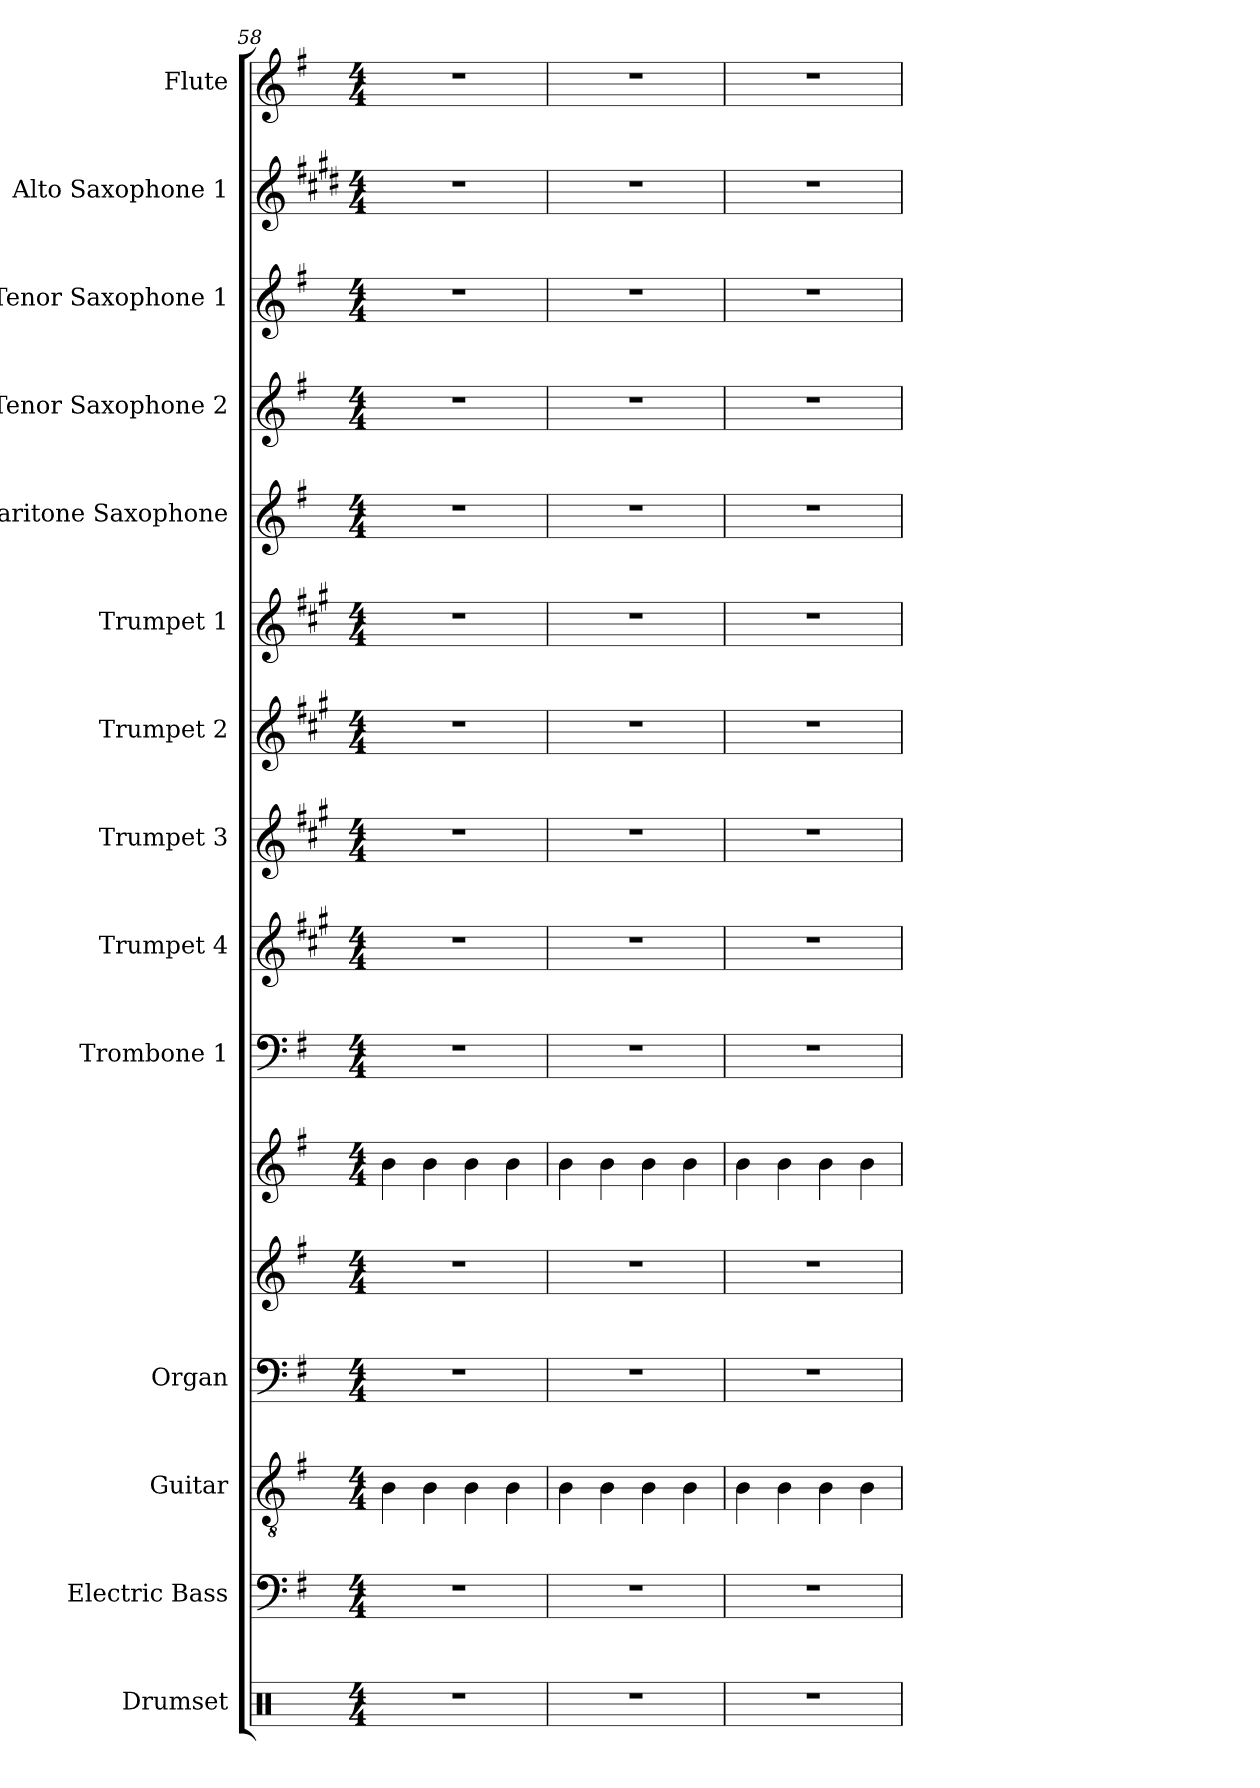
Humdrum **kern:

**kern	**kern	**kern	**kern	**kern	**kern	**kern	**kern	**kern	**kern	**kern	**kern	**kern	**kern	**kern	**kern
*part14	*part13	*part12	*part11	*part11	*part11	*part10	*part9	*part8	*part7	*part6	*part5	*part4	*part3	*part2	*part1
*staff16	*staff15	*staff14	*staff13	*staff12	*staff11	*staff10	*staff9	*staff8	*staff7	*staff6	*staff5	*staff4	*staff3	*staff2	*staff1
*I"Drumset	*I"Electric Bass	*I"Guitar	*I"Organ	*	*	*I"Trombone 1	*I"Trumpet 4	*I"Trumpet 3	*I"Trumpet 2	*I"Trumpet 1	*I"Baritone Saxophone	*I"Tenor Saxophone 2	*I"Tenor Saxophone 1	*I"Alto Saxophone 1	*I"Flute
*I'Drs.	*I'El. B.	*	*	*	*	*I'Tbn.	*I'Tpt.	*I'Tpt.	*I'Tpt.	*I'Tpt.	*I'Bar. Sax.	*I'T. Sax.	*I'T. Sax.	*I'A. Sax.	*I'Fl.
*clefX	*clefF4	*clefGv2	*clefF4	*clefG2	*clefG2	*clefF4	*clefG2	*clefG2	*clefG2	*clefG2	*clefG2	*clefG2	*clefG2	*clefG2	*clefG2
*	*ITrd7c12	*	*	*	*	*	*ITrd1c2	*ITrd1c2	*ITrd1c2	*ITrd1c2	*ITrd12c21	*ITrd8c14	*ITrd8c14	*ITrd5c9	*
*k[]	*k[f#]	*k[f#]	*k[f#]	*k[f#]	*k[f#]	*k[f#]	*k[f#]	*k[f#]	*k[f#]	*k[f#]	*k[f#]	*k[f#]	*k[f#]	*k[f#]	*k[f#]
*M4/4	*M4/4	*M4/4	*M4/4	*M4/4	*M4/4	*M4/4	*M4/4	*M4/4	*M4/4	*M4/4	*M4/4	*M4/4	*M4/4	*M4/4	*M4/4
=58	=58	=58	=58	=58	=58	=58	=58	=58	=58	=58	=58	=58	=58	=58	=58
1r	1r	4B	1r	1r	4b	1r	1r	1r	1r	1r	1r	1r	1r	1r	1r
.	.	4B	.	.	4b	.	.	.	.	.	.	.	.	.	.
.	.	4B	.	.	4b	.	.	.	.	.	.	.	.	.	.
.	.	4B	.	.	4b	.	.	.	.	.	.	.	.	.	.
!!LO:PB:g=z
=59	=59	=59	=59	=59	=59	=59	=59	=59	=59	=59	=59	=59	=59	=59	=59
1r	1r	4B	1r	1r	4b	1r	1r	1r	1r	1r	1r	1r	1r	1r	1r
.	.	4B	.	.	4b	.	.	.	.	.	.	.	.	.	.
.	.	4B	.	.	4b	.	.	.	.	.	.	.	.	.	.
.	.	4B	.	.	4b	.	.	.	.	.	.	.	.	.	.
=60	=60	=60	=60	=60	=60	=60	=60	=60	=60	=60	=60	=60	=60	=60	=60
1r	1r	4B	1r	1r	4b	1r	1r	1r	1r	1r	1r	1r	1r	1r	1r
.	.	4B	.	.	4b	.	.	.	.	.	.	.	.	.	.
.	.	4B	.	.	4b	.	.	.	.	.	.	.	.	.	.
.	.	4B	.	.	4b	.	.	.	.	.	.	.	.	.	.
=	=	=	=	=	=	=	=	=	=	=	=	=	=	=	=
*-	*-	*-	*-	*-	*-	*-	*-	*-	*-	*-	*-	*-	*-	*-	*-
